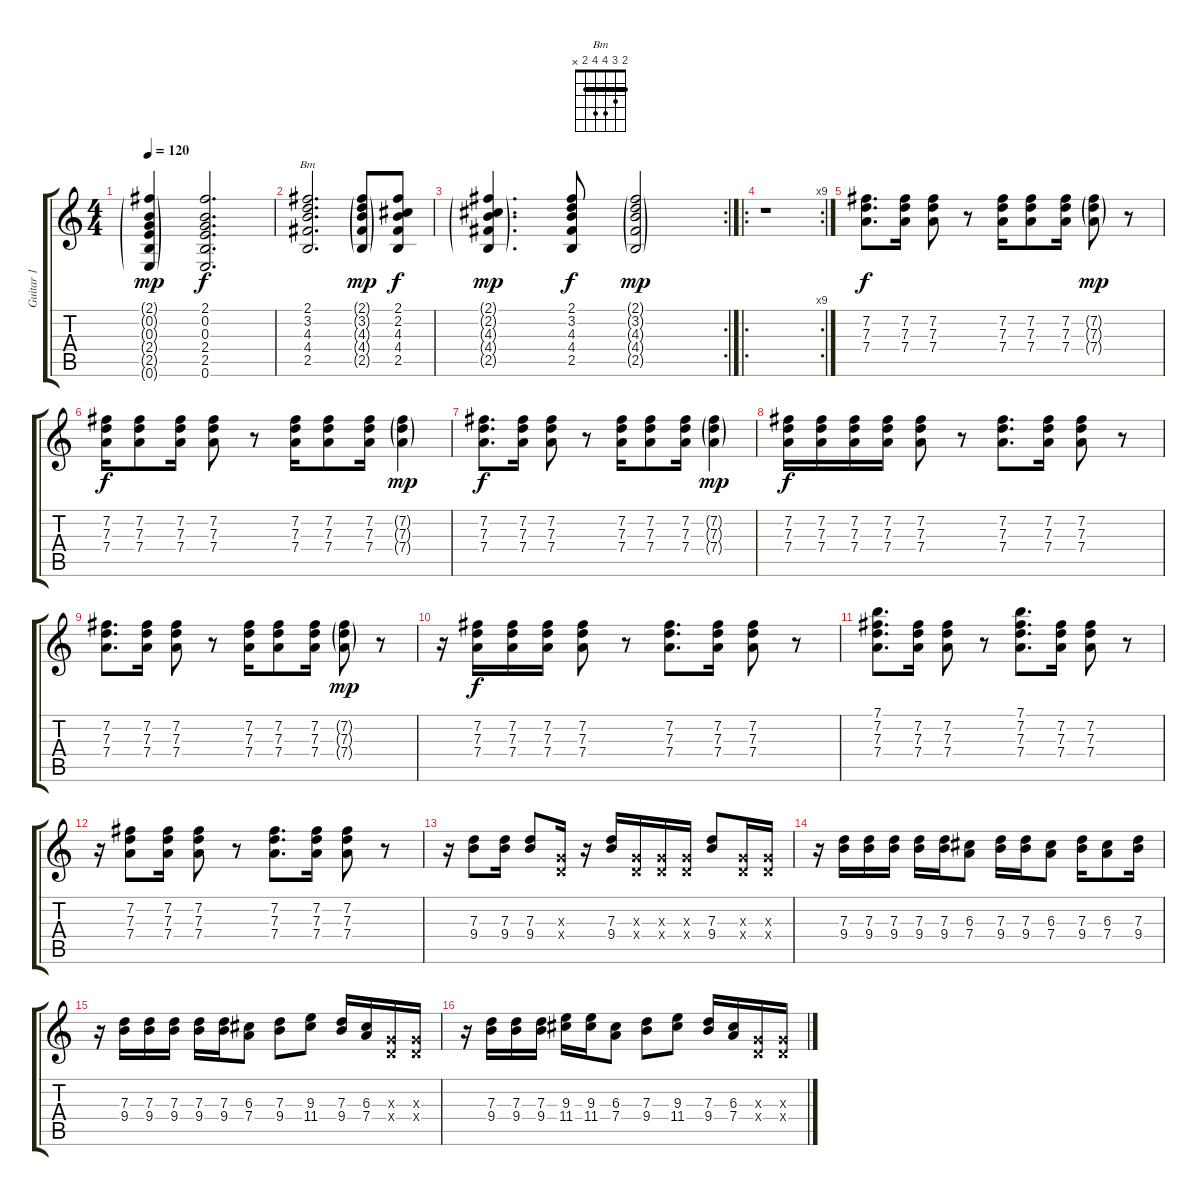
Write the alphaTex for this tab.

\track ("Guitar 1" "Guitar 1") {instrument acousticguitarsteel}
\staff {score tabs}
\tuning (E4 B3 G3 D3 A2 E2) {hide}
\chord ("Bm" 2 3 4 4 2 x) {barre 2}
\ts (4 4)
\tempo 120
\clef g2
\ks c
(2.1{g} 0.2{g} 0.3{g} 2.4{g} 2.5{g} 0.6{g}).4{dy mp} (2.1 0.2 0.3 2.4 2.5 0.6).2{d dy f} |
(2.1 3.2 4.3 4.4 2.5).2{d ch "Bm"} (2.1{g} 3.2{g} 4.3{g} 4.4{g} 2.5{g}).8{dy mp} (2.1 2.2 4.3 4.4 2.5).8{dy f} |
\rc 2
(2.1{g} 2.2{g} 4.3{g} 4.4{g} 2.5{g}).4{d dy mp} (2.1 3.2 4.3 4.4 2.5).8{dy f} (2.1{g} 3.2{g} 4.3{g} 4.4{g} 2.5{g}).2{dy mp} |
\ro
\rc 9
r.1 |
(7.2 7.3 7.4).8{d dy f} (7.2 7.3 7.4).16 (7.2 7.3 7.4).8 r.8 (7.2 7.3 7.4).16 (7.2 7.3 7.4).8 (7.2 7.3 7.4).16 (7.2{g} 7.3{g} 7.4{g}).8{dy mp} r.8 |
(7.2 7.3 7.4).16{dy f} (7.2 7.3 7.4).8 (7.2 7.3 7.4).16 (7.2 7.3 7.4).8 r.8 (7.2 7.3 7.4).16 (7.2 7.3 7.4).8 (7.2 7.3 7.4).16 (7.2{g} 7.3{g} 7.4{g}).4{dy mp} |
(7.2 7.3 7.4).8{d dy f} (7.2 7.3 7.4).16 (7.2 7.3 7.4).8 r.8 (7.2 7.3 7.4).16 (7.2 7.3 7.4).8 (7.2 7.3 7.4).16 (7.2{g} 7.3{g} 7.4{g}).4{dy mp} |
(7.2 7.3 7.4).16{dy f} (7.2 7.3 7.4).16 (7.2 7.3 7.4).16 (7.2 7.3 7.4).16 (7.2 7.3 7.4).8 r.8 (7.2 7.3 7.4).8{d} (7.2 7.3 7.4).16 (7.2 7.3 7.4).8 r.8 |
(7.2 7.3 7.4).8{d} (7.2 7.3 7.4).16 (7.2 7.3 7.4).8 r.8 (7.2 7.3 7.4).16 (7.2 7.3 7.4).8 (7.2 7.3 7.4).16 (7.2{g} 7.3{g} 7.4{g}).8{dy mp} r.8 |
r.16 (7.2 7.3 7.4).16{dy f} (7.2 7.3 7.4).16 (7.2 7.3 7.4).16 (7.2 7.3 7.4).8 r.8 (7.2 7.3 7.4).8{d} (7.2 7.3 7.4).16 (7.2 7.3 7.4).8 r.8 |
(7.1 7.2 7.3 7.4).8{d} (7.2 7.3 7.4).16 (7.2 7.3 7.4).8 r.8 (7.1 7.2 7.3 7.4).8{d} (7.2 7.3 7.4).16 (7.2 7.3 7.4).8 r.8 |
r.16 (7.2 7.3 7.4).8 (7.2 7.3 7.4).16 (7.2 7.3 7.4).8 r.8 (7.2 7.3 7.4).8{d} (7.2 7.3 7.4).16 (7.2 7.3 7.4).8 r.8 |
r.16 (7.3 9.4).8 (7.3 9.4).16 (7.3 9.4).8 (0.3{x} 0.4{x}).16 r.16 (7.3 9.4).16 (0.3{x} 0.4{x}).16 (0.3{x} 0.4{x}).16 (0.3{x} 0.4{x}).16 (7.3 9.4).8 (0.3{x} 0.4{x}).16 (0.3{x} 0.4{x}).16 |
r.16 (7.3 9.4).16 (7.3 9.4).16 (7.3 9.4).16 (7.3 9.4).16 (7.3 9.4).16 (6.3 7.4).8 (7.3 9.4).16 (7.3 9.4).16 (6.3 7.4).8 (7.3 9.4).16 (6.3 7.4).8 (7.3 9.4).16 |
r.16 (7.3 9.4).16 (7.3 9.4).16 (7.3 9.4).16 (7.3 9.4).16 (7.3 9.4).16 (6.3 7.4).8 (7.3 9.4).8 (9.3 11.4).8 (7.3 9.4).16 (6.3 7.4).16 (0.3{x} 0.4{x}).16 (0.3{x} 0.4{x}).16 |
r.16 (7.3 9.4).16 (7.3 9.4).16 (7.3 9.4).16 (9.3 11.4).16 (9.3 11.4).16 (6.3 7.4).8 (7.3 9.4).8 (9.3 11.4).8 (7.3 9.4).16 (6.3 7.4).16 (0.3{x} 0.4{x}).16 (0.3{x} 0.4{x}).16
